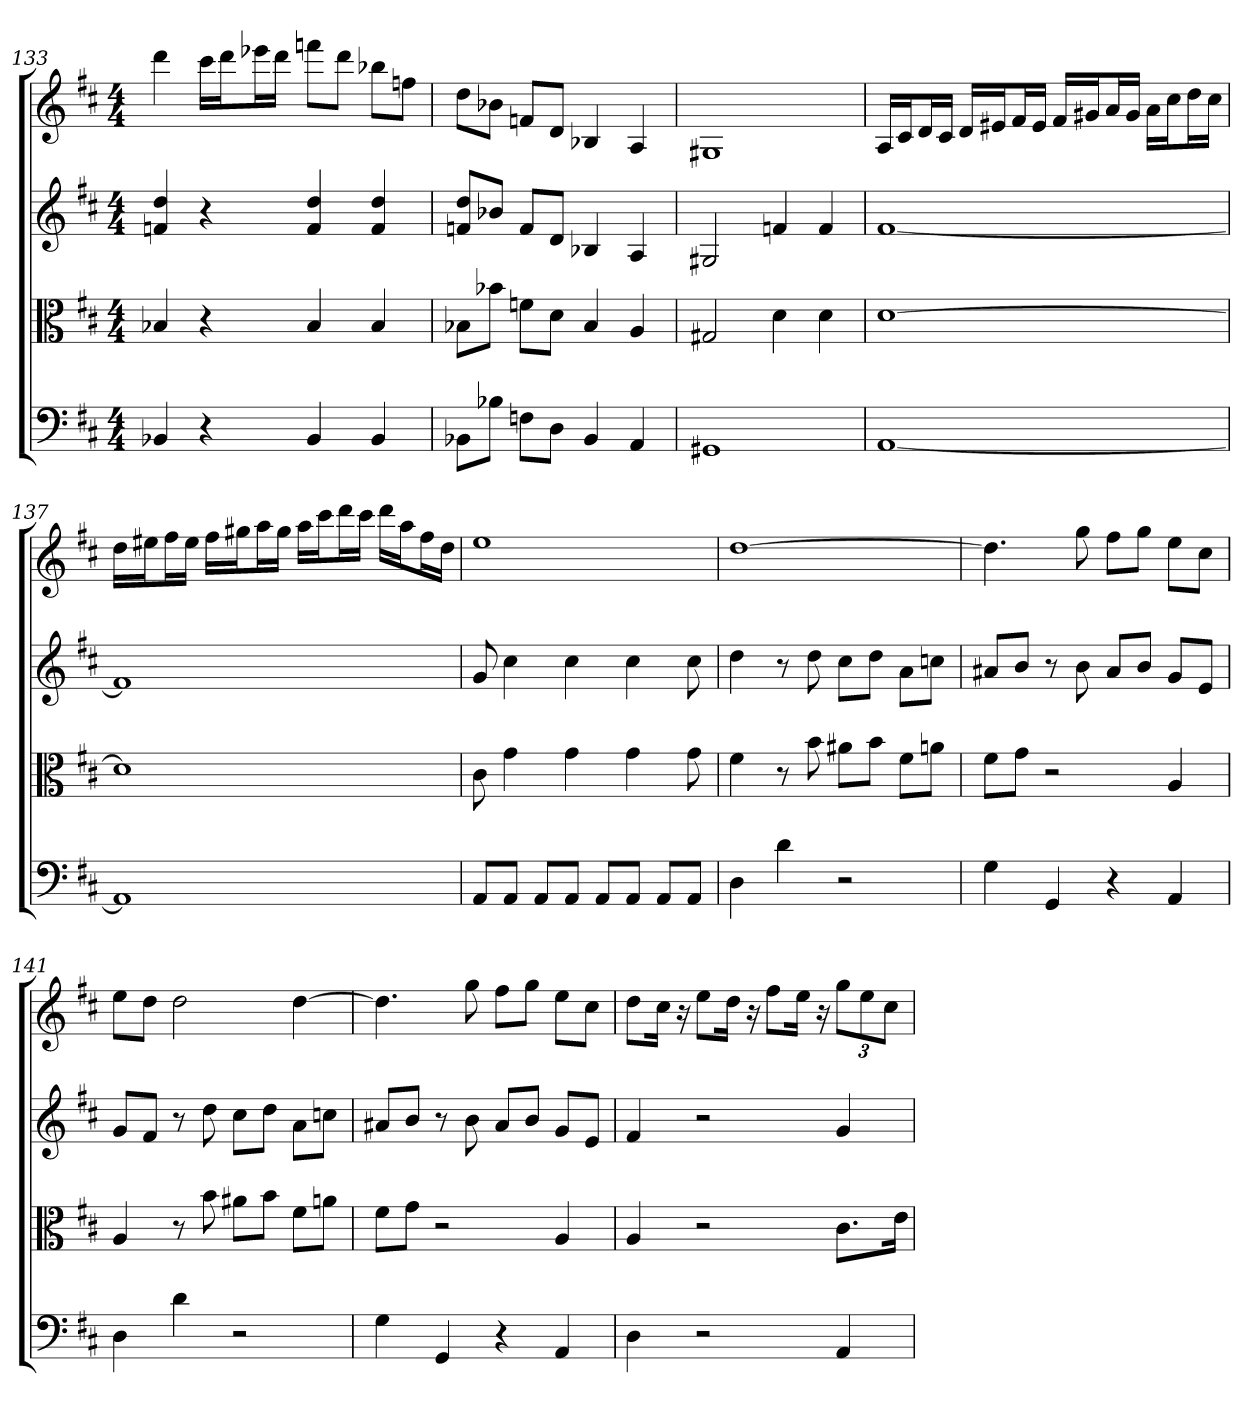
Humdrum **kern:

**kern	**kern	**kern	**kern
*part4	*part3	*part2	*part1
*staff4	*staff3	*staff2	*staff1
*clefF4	*clefC3	*	*
*k[f#c#]	*k[f#c#]	*k[f#c#]	*k[f#c#]
*D:	*D:	*D:	*D:
*M4/4	*M4/4	*M4/4	*M4/4
=133	=133	=133	=133
4BB-X	4B-X	4fn 4dd	4ddd
4r	4r	4r	16ccc#LL
.	.	.	16dddJ
.	.	.	16eee-XL
.	.	.	16dddJJ
4BB-	4B-	4f 4dd	8fffnL
.	.	.	8dddJ
4BB-	4B-	4f 4dd	8bb-XL
.	.	.	8ffnJ
=134	=134	=134	=134
8BB-X\L	8B-X\L	8fn 8ddL	8ddL
8B-X\J	8b-X\J	8b-XJ	8b-XJ
8Fn\L	8fn\L	8fL	8fnL
8D\J	8d\J	8dJ	8dJ
4BB-	4B-	4B-X	4B-X
4AA	4A	4A	4A
=135	=135	=135	=135
1GG#X	2G#X	2G#X	1G#X
.	4d	4fn	.
.	4d	4f	.
=136	=136	=136	=136
[1AA	[1d	[1f#	16ALL
.	.	.	16c#J
.	.	.	16dL
.	.	.	16c#JJ
.	.	.	16dLL
.	.	.	16e#XJ
.	.	.	16f#L
.	.	.	16e#JJ
.	.	.	16f#LL
.	.	.	16g#XJ
.	.	.	16aL
.	.	.	16g#JJ
.	.	.	16aLL
.	.	.	16cc#J
.	.	.	16ddL
.	.	.	16cc#JJ
=137	=137	=137	=137
1AA]	1d]	1f#]	16ddLL
.	.	.	16ee#XJ
.	.	.	16ff#L
.	.	.	16ee#JJ
.	.	.	16ff#LL
.	.	.	16gg#XJ
.	.	.	16aaL
.	.	.	16gg#JJ
.	.	.	16aaLL
.	.	.	16ccc#J
.	.	.	16dddL
.	.	.	16ccc#JJ
.	.	.	16dddLL
.	.	.	16aaJ
.	.	.	16ff#L
.	.	.	16ddJJ
=138	=138	=138	=138
8AA/L	8c#	8g	1ee
8AA/J	4g	4cc#	.
8AA/L	.	.	.
8AA/J	4g	4cc#	.
8AA/L	.	.	.
8AA/J	4g	4cc#	.
8AA/L	.	.	.
8AA/J	8g	8cc#	.
=139	=139	=139	=139
4D	4f#	4dd	[1dd
4d	8r	8r	.
.	8b	8dd	.
2r	8a#X\L	8cc#L	.
.	8b\J	8ddJ	.
.	8f#\L	8aL	.
.	8an\J	8ccnJ	.
=140	=140	=140	=140
4G	8f#\L	8a#XL	4.dd]
.	8g\J	8bJ	.
4GG	2r	8r	.
.	.	8b	8gg
4r	.	8a#L	8ff#L
.	.	8bJ	8ggJ
4AA	4A	8gL	8eeL
.	.	8eJ	8cc#J
=141	=141	=141	=141
4D	4A	8gL	8eeL
.	.	8f#J	8ddJ
4d	8r	8r	2dd
.	8b	8dd	.
2r	8a#X\L	8cc#L	.
.	8b\J	8ddJ	.
.	8f#\L	8aL	[4dd
.	8an\J	8ccnJ	.
=142	=142	=142	=142
4G	8f#\L	8a#XL	4.dd]
.	8g\J	8bJ	.
4GG	2r	8r	.
.	.	8b	8gg
4r	.	8a#L	8ff#L
.	.	8bJ	8ggJ
4AA	4A	8gL	8eeL
.	.	8eJ	8cc#J
=143	=143	=143	=143
4D	4A	4f#	8ddL
.	.	.	16cc#Jk
.	.	.	16r
2r	2r	2r	8eeL
.	.	.	16ddJk
.	.	.	16r
.	.	.	8ff#L
.	.	.	16eeJk
.	.	.	16r
4AA	8.c#\L	4g	12ggL
.	.	.	12ee
.	.	.	12cc#J
.	16e\Jk	.	.
=	=	=	=
*-	*-	*-	*-
